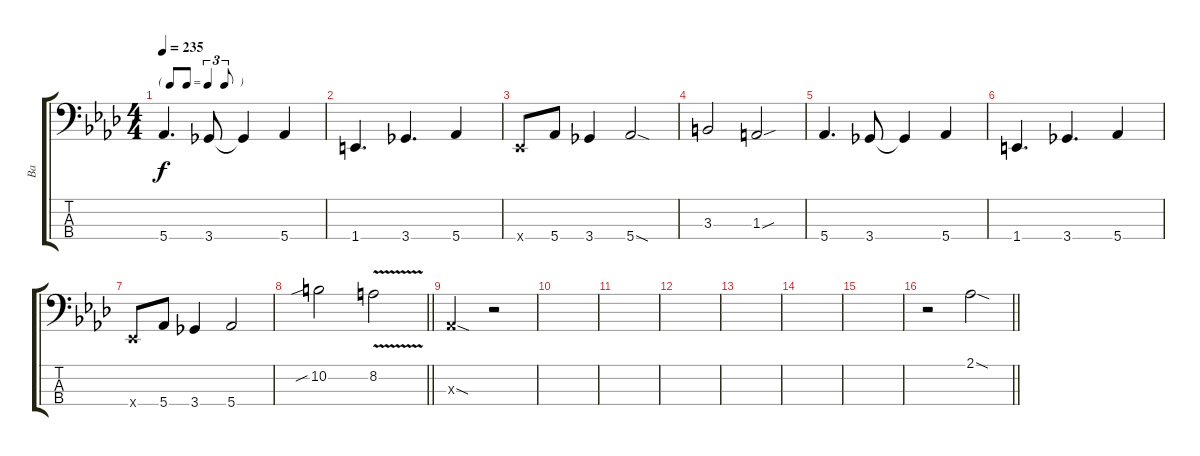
\track ("Ba" "Ba") {instrument electricbassfinger}
\staff {score tabs}
\tuning (Gb2 Db2 Ab1 Eb1) {hide}
\ts (4 4)
\tf triplet8th
\tempo 235
\clef f4
\ks ab
5.4.4{d dy f} 3.4.8 3.4{t}.4 5.4.4 |
1.4.4{d} 3.4.4{d} 5.4.4 |
0.4{x}.8 5.4.8 3.4.4 5.4{sod}.2 |
3.3.2 1.3{sou}.2 |
5.4.4{d} 3.4.8 3.4{t}.4 5.4.4 |
1.4.4{d} 3.4.4{d} 5.4.4 |
0.4{x}.8 5.4.8 3.4.4 5.4.2 |
\barLineRight lightlight
10.2{sib}.2 8.2{v}.2 |
\section ("" "")
0.3{sod x}.2 r.2 |
|
|
|
|
|
|
\barLineRight lightlight
r.2 2.1{sod}.2
